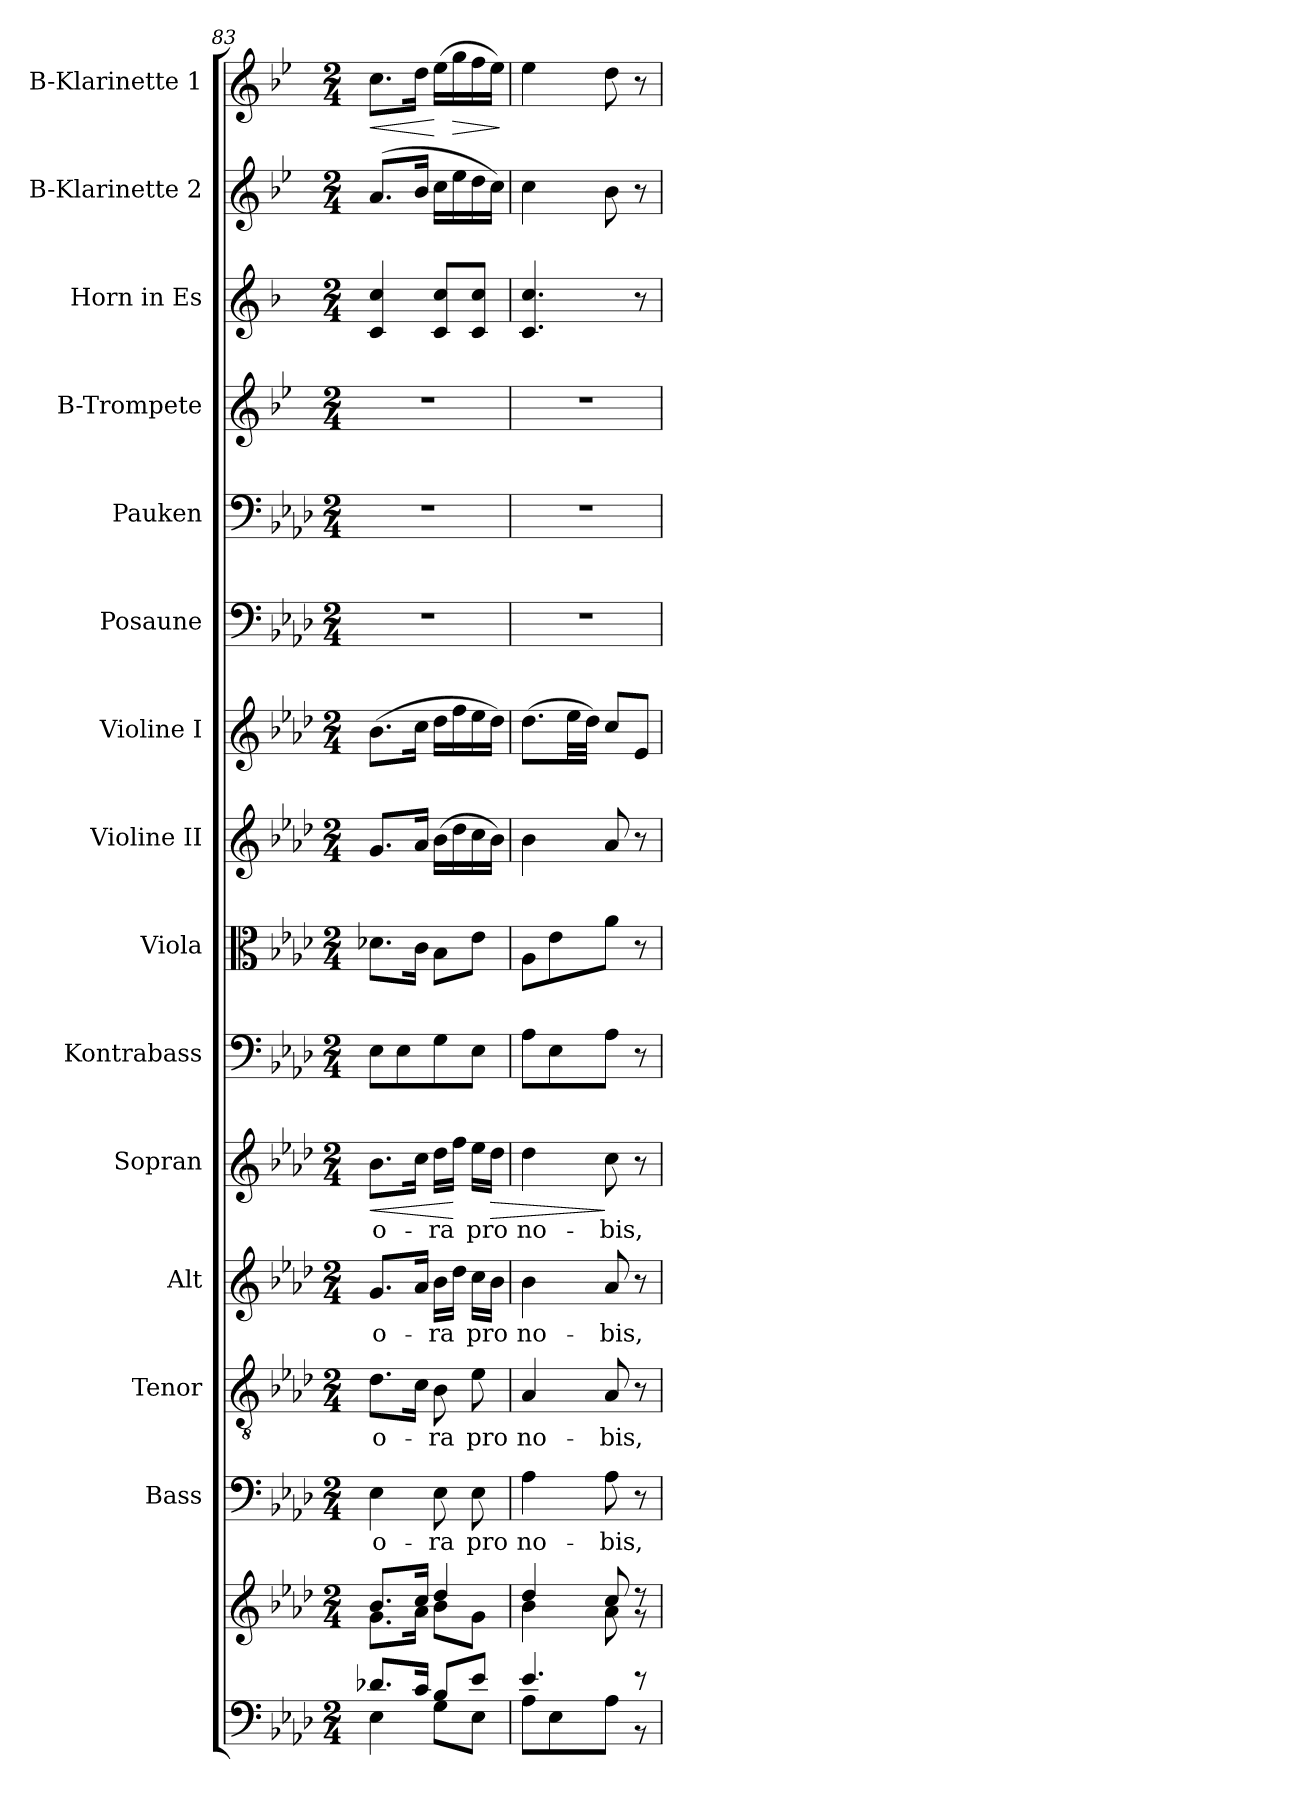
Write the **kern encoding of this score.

**kern	**kern	**kern	**text	**kern	**text	**kern	**text	**kern	**text	**dynam	**kern	**kern	**kern	**kern	**kern	**kern	**kern	**kern	**kern	**kern	**dynam
*part15	*part15	*part14	*part14	*part13	*part13	*part12	*part12	*part11	*part11	*part11	*part10	*part9	*part8	*part7	*part6	*part5	*part4	*part3	*part2	*part1	*part1
*staff16	*staff15	*staff14	*staff14	*staff13	*staff13	*staff12	*staff12	*staff11	*staff11	*staff11	*staff10	*staff9	*staff8	*staff7	*staff6	*staff5	*staff4	*staff3	*staff2	*staff1	*staff1
*	*	*I"Bass	*	*I"Tenor	*	*I"Alt	*	*I"Sopran	*	*	*I"Kontrabass	*I"Viola	*I"Violine II	*I"Violine I	*I"Posaune	*I"Pauken	*I"B-Trompete	*I"Horn in Es	*I"B-Klarinette 2	*I"B-Klarinette 1	*
*	*	*I'B.	*	*I'T.	*	*I'A.	*	*I'S.	*	*	*I'Kb.	*I'Vla.	*I'Vl. II	*I'Vl. I	*I'Pos.	*I'Pk.	*I'B Trp.	*	*I'B Kl. 2	*I'B Kl. 1	*
*clefF4	*clefG2	*clefF4	*	*clefGv2	*	*clefG2	*	*clefG2	*	*	*clefF4	*clefC3	*clefG2	*clefG2	*clefF4	*clefF4	*clefG2	*clefG2	*clefG2	*clefG2	*
*	*	*	*	*	*	*	*	*	*	*	*ITrd7c12	*	*	*	*	*	*ITrd1c2	*ITrd5c9	*ITrd1c2	*ITrd1c2	*
*k[b-e-a-d-]	*k[b-e-a-d-]	*k[b-e-a-d-]	*	*k[b-e-a-d-]	*	*k[b-e-a-d-]	*	*k[b-e-a-d-]	*	*	*k[b-e-a-d-]	*k[b-e-a-d-]	*k[b-e-a-d-]	*k[b-e-a-d-]	*k[b-e-a-d-]	*k[b-e-a-d-]	*k[b-e-a-d-]	*k[b-e-a-d-]	*k[b-e-a-d-]	*k[b-e-a-d-]	*
*A-:	*A-:	*A-:	*	*A-:	*	*A-:	*	*A-:	*	*	*A-:	*A-:	*A-:	*A-:	*A-:	*A-:	*A-:	*A-:	*A-:	*A-:	*
*M2/4	*M2/4	*M2/4	*	*M2/4	*	*M2/4	*	*M2/4	*	*	*M2/4	*M2/4	*M2/4	*M2/4	*M2/4	*M2/4	*M2/4	*M2/4	*M2/4	*M2/4	*
=83	=83	=83	=83	=83	=83	=83	=83	=83	=83	=83	=83	=83	=83	=83	=83	=83	=83	=83	=83	=83	=83
*^	*^	*	*	*	*	*	*	*	*	*	*	*	*	*	*	*	*	*	*	*	*
!	!	!	!	!	!LO:LY:b	!	!LO:LY:b	!	!LO:LY:b	!	!LO:LY:b	!LO:HP:b	!	!	!	!	!	!	!	!	!	!	!LO:HP:b
8.d-X/L	4E-\	8.b-/L	8.g\L	4E-\	o-	8.d-\L	o-	8.g/L	o-	8.b-\L	o-	<	8EE-\L	8.d-X\L	8.g/L	(>8.b-\L	2r	2r	2r	4E-/ 4e-/	(>8.g/L	8.b-\L	<
.	.	.	.	.	.	.	.	.	.	.	.	.	8EE-\	.	.	.	.	.	.	.	.	.	.
16c/Jk	.	16cc/Jk	16a-\Jk	.	.	16c\Jk	.	16a-/Jk	.	16cc\Jk	.	.	.	16c\Jk	16a-/Jk	16cc\Jk	.	.	.	.	16a-/Jk	16cc\Jk	.
!	!	!	!	!	!LO:LY:b	!	!LO:LY:b	!	!LO:LY:b	!	!LO:LY:b	!	!	!	!	!	!	!	!	!	!	!	!
8B-/L	8G\L	4dd-/	8b-\L	8E-\	-ra	8B-\	-ra	16b-\LL	-ra	16dd-\LL	-ra	.	8GG\	8B-\L	(>16b-\LL	16dd-\LL	.	.	.	8E-/ 8e-/L	16b-\LL	(>16dd-\LL	[
!	!	!	!	!	!	!	!	!	!	!	!	!	!	!	!	!	!	!	!	!	!	!	!LO:HP:b
.	.	.	.	.	.	.	.	16dd-\JJ	.	16ff\JJ	.	[	.	.	16dd-\	16ff\	.	.	.	.	16dd-\	16ff\	>
!	!	!	!	!	!LO:LY:b	!	!LO:LY:b	!	!LO:LY:b	!	!LO:LY:b	!	!	!	!	!	!	!	!	!	!	!	!
8e-/J	8E-\J	.	8g\J	8E-\	pro	8e-\	pro	16cc\LL	pro	16ee-\LL	pro	.	8EE-\J	8e-\J	16cc\	16ee-\	.	.	.	8E-/ 8e-/J	16cc\	16ee-\	.
!	!	!	!	!	!	!	!	!	!	!	!	!LO:HP:b	!	!	!	!	!	!	!	!	!	!	!
.	.	.	.	.	.	.	.	16b-\JJ	.	16dd-\JJ	.	>	.	.	16b-\JJ)	16dd-\JJ)	.	.	.	.	16b-\JJ)	16dd-\JJ)	.
*v	*v	*	*	*	*	*	*	*	*	*	*	*	*	*	*	*	*	*	*	*	*	*	*
*	*v	*v	*	*	*	*	*	*	*	*	*	*	*	*	*	*	*	*	*	*	*	*
.	.	.	.	.	.	.	.	.	.	.	.	.	.	.	.	.	.	.	.	.	]
!!LO:PB:g=z
=84	=84	=84	=84	=84	=84	=84	=84	=84	=84	=84	=84	=84	=84	=84	=84	=84	=84	=84	=84	=84	=84
*^	*^	*	*	*	*	*	*	*	*	*	*	*	*	*	*	*	*	*	*	*	*
!	!	!	!	!	!LO:LY:b	!	!LO:LY:b	!	!LO:LY:b	!	!LO:LY:b	!	!	!	!	!	!	!	!	!	!	!	!
4.e-/	8A-\L	4dd-/	4b-\	4A-\	no-	4A-/	no-	4b-\	no-	4dd-\	no-	.	8AA-\L	8A-\L	4b-\	(>8.dd-\L	2r	2r	2r	4.E-/ 4.e-/	4b-\	4dd-\	.
.	8E-\	.	.	.	.	.	.	.	.	.	.	.	8EE-\	8e-\	.	.	.	.	.	.	.	.	.
.	.	.	.	.	.	.	.	.	.	.	.	.	.	.	.	32ee-\LL	.	.	.	.	.	.	.
.	.	.	.	.	.	.	.	.	.	.	.	.	.	.	.	32dd-\JJJ)	.	.	.	.	.	.	.
!	!	!	!	!	!LO:LY:b	!	!LO:LY:b	!	!LO:LY:b	!	!LO:LY:b	!	!	!	!	!	!	!	!	!	!	!	!
.	8A-\J	8cc/	8a-\	8A-\	-bis,	8A-/	-bis,	8a-/	-bis,	8cc\	-bis,	]	8AA-\J	8a-\J	8a-/	8cc/L	.	.	.	.	8a-\	8cc\	.
8r	8r	8r	8r	8r	.	8r	.	8r	.	8r	.	.	8r	8r	8r	8e-/J	.	.	.	8r	8r	8r	.
*v	*v	*	*	*	*	*	*	*	*	*	*	*	*	*	*	*	*	*	*	*	*	*	*
*	*v	*v	*	*	*	*	*	*	*	*	*	*	*	*	*	*	*	*	*	*	*	*
=	=	=	=	=	=	=	=	=	=	=	=	=	=	=	=	=	=	=	=	=	=
*-	*-	*-	*-	*-	*-	*-	*-	*-	*-	*-	*-	*-	*-	*-	*-	*-	*-	*-	*-	*-	*-
